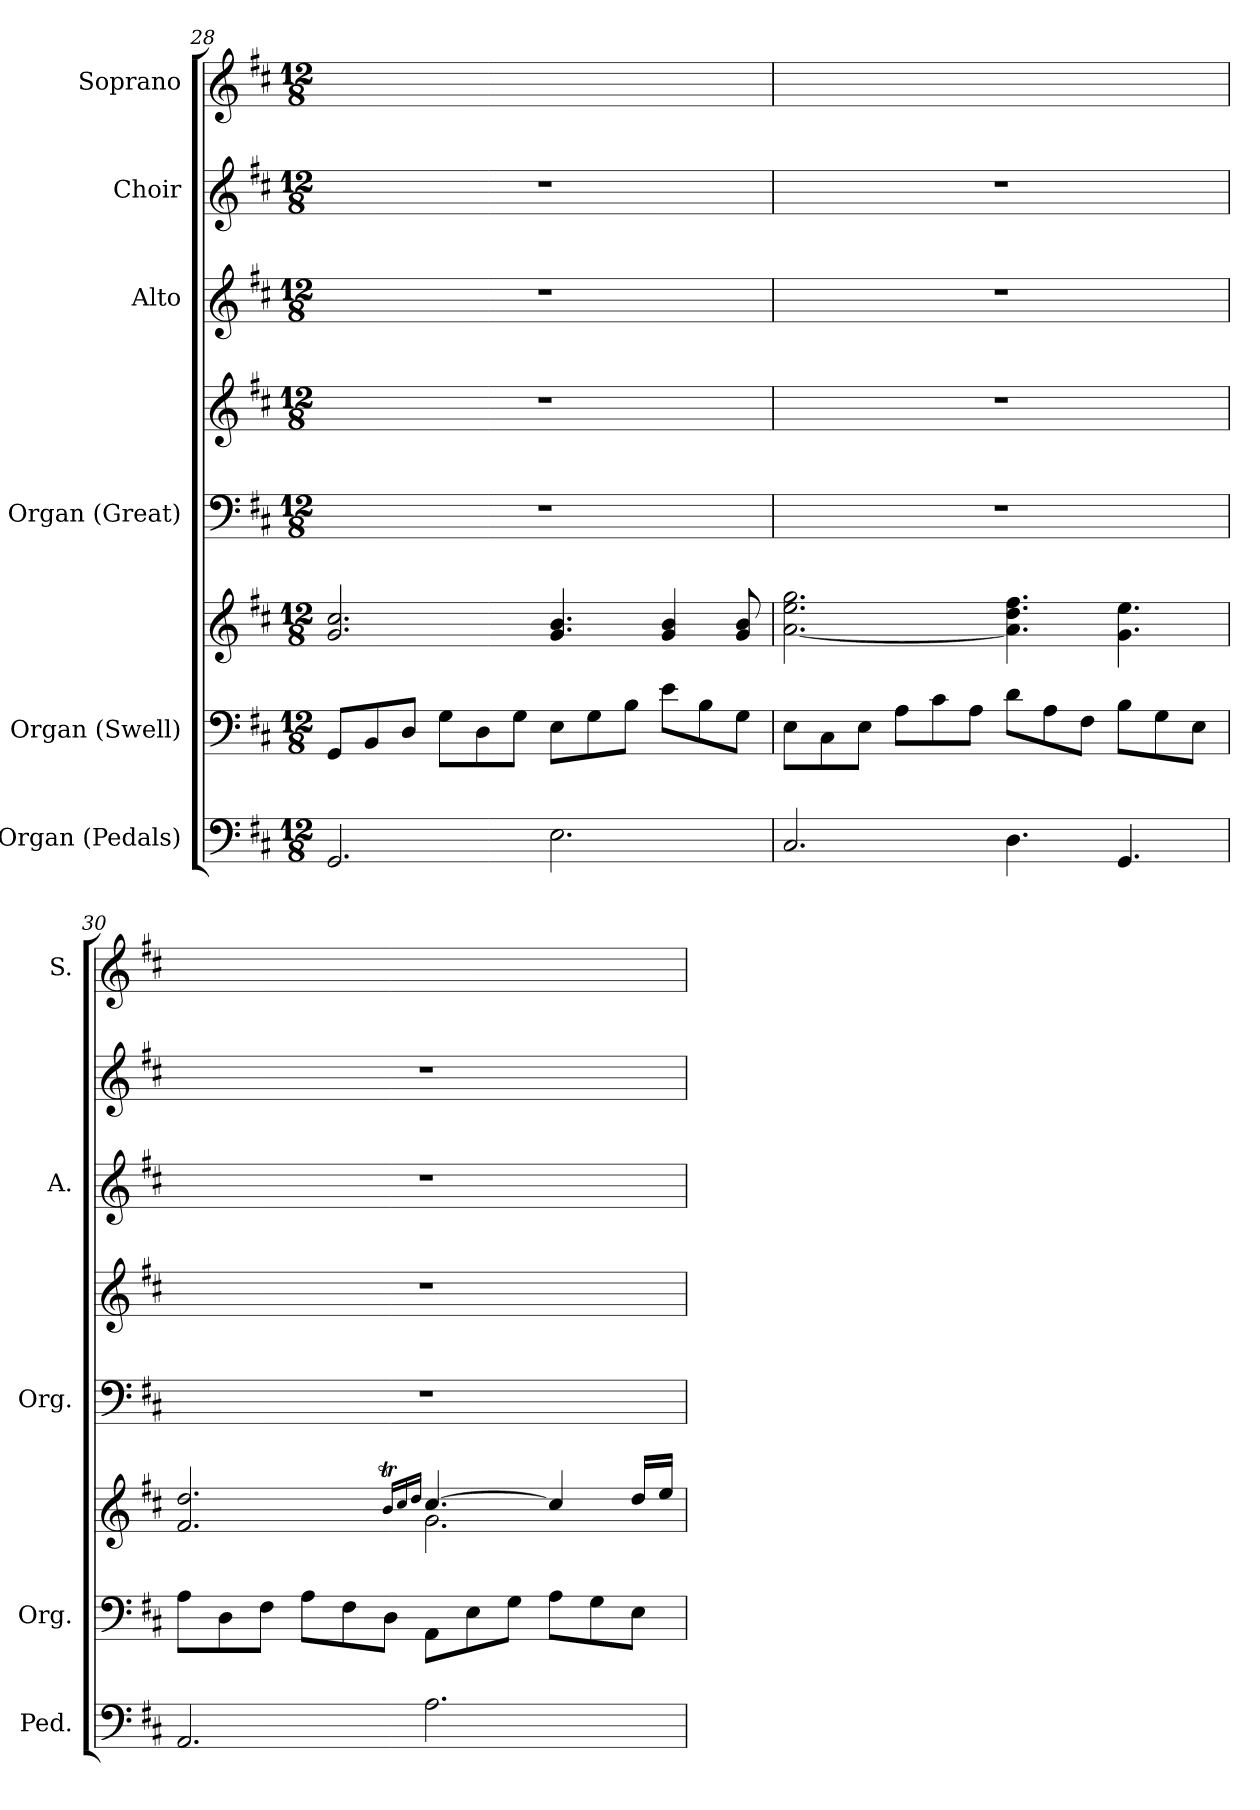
**kern	**kern	**kern	**kern	**kern	**kern	**kern	**kern
*part6	*part5	*part5	*part4	*part4	*part3	*part2	*part1
*staff8	*staff7	*staff6	*staff5	*staff4	*staff3	*staff2	*staff1
*I"Organ  (Pedals)	*I"Organ (Swell)	*	*I"Organ (Great)	*	*I"Alto	*I"Choir	*I"Soprano
*I'Ped.	*I'Org.	*	*I'Org.	*	*I'A.	*	*I'S.
*clefF4	*clefF4	*clefG2	*clefF4	*clefG2	*clefG2	*clefG2	*clefG2
*k[f#c#]	*k[f#c#]	*k[f#c#]	*k[f#c#]	*k[f#c#]	*k[f#c#]	*k[f#c#]	*k[f#c#]
*D:	*D:	*D:	*D:	*D:	*D:	*D:	*D:
*M12/8	*M12/8	*M12/8	*M12/8	*M12/8	*M12/8	*M12/8	*M12/8
=28	=28	=28	=28	=28	=28	=28	=28
!	!	!	!LO:N:vis=1	!LO:N:vis=1	!LO:N:vis=1	!LO:N:vis=1	!LO:N:vis=1
2.GGi/	8GGi/L	2.gi/ 2.cc#i	1.r	1.r	1.r	1.r	1.ryy
.	8BBi/	.	.	.	.	.	.
.	8Di/J	.	.	.	.	.	.
.	8Gi\L	.	.	.	.	.	.
.	8Di\	.	.	.	.	.	.
.	8Gi\J	.	.	.	.	.	.
2.Ei\	8Ei\L	4.gi/ 4.bi	.	.	.	.	.
.	8Gi\	.	.	.	.	.	.
.	8Bi\J	.	.	.	.	.	.
.	8ei\L	4gi/ 4bi	.	.	.	.	.
.	8Bi\	.	.	.	.	.	.
.	8Gi\J	8gi/ 8bi	.	.	.	.	.
!!LO:LB:g=z
=29	=29	=29	=29	=29	=29	=29	=29
!	!	!	!LO:N:vis=1	!LO:N:vis=1	!LO:N:vis=1	!LO:N:vis=1	!LO:N:vis=1
2.C#i/	8Ei\L	[<2.ai\ 2.eei 2.ggi	1.r	1.r	1.r	1.r	1.ryy
.	8C#i\	.	.	.	.	.	.
.	8Ei\J	.	.	.	.	.	.
.	8Ai\L	.	.	.	.	.	.
.	8c#i\	.	.	.	.	.	.
.	8Ai\J	.	.	.	.	.	.
4.Di\	8di\L	4.ai\] 4.ddi 4.ff#i	.	.	.	.	.
.	8Ai\	.	.	.	.	.	.
.	8F#i\J	.	.	.	.	.	.
4.GGi/	8Bi\L	4.gi\ 4.eei	.	.	.	.	.
.	8Gi\	.	.	.	.	.	.
.	8Ei\J	.	.	.	.	.	.
=30	=30	=30	=30	=30	=30	=30	=30
*	*	*^	*	*	*	*	*
!	!	!	!	!LO:N:vis=1	!LO:N:vis=1	!LO:N:vis=1	!LO:N:vis=1	!LO:N:vis=1
2.AAi/	8Ai\L	2.f#i/ 2.ddi	2.ryy	1.r	1.r	1.r	1.r	1.ryy
.	8Di\	.	.	.	.	.	.	.
.	8F#i\J	.	.	.	.	.	.	.
.	8Ai\L	.	.	.	.	.	.	.
.	8F#i\	.	.	.	.	.	.	.
.	8Di\J	.	.	.	.	.	.	.
.	.	16qbTi/LL	.	.	.	.	.	.
.	.	16qcc#i/	.	.	.	.	.	.
.	.	16qddi/JJ	.	.	.	.	.	.
2.Ai\	8AAi\L	[>4.cc#i/	2.gi\	.	.	.	.	.
.	8Ei\	.	.	.	.	.	.	.
.	8Gi\J	.	.	.	.	.	.	.
.	8Ai\L	4cc#i/]	.	.	.	.	.	.
.	8Gi\	.	.	.	.	.	.	.
.	8Ei\J	16ddi/LL	.	.	.	.	.	.
.	.	16eei/JJ	.	.	.	.	.	.
*	*	*v	*v	*	*	*	*	*
=	=	=	=	=	=	=	=
*-	*-	*-	*-	*-	*-	*-	*-
